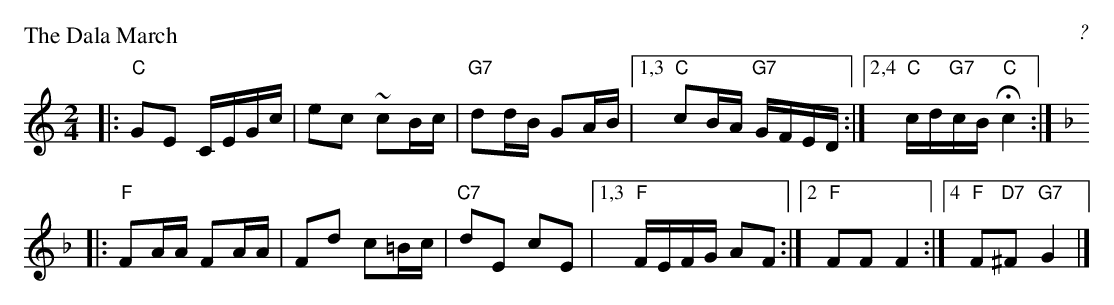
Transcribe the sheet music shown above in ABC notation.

X:1
P: The Dala March
O: ?
M: 2/4
L: 1/16
K: C
|: "C"G2E2 CEGc | e2c2 ~c2Bc | "G7"d2dB G2AB |1,3 "C"c2BA "G7"GFED :|2,4 "C"cd"G7"cB "C"Hc4 :|[K:F]
|: "F"F2AA F2AA | F2d2 c2=Bc | "C7"d2E2 c2E2 |1,3 "F"FEFG A2F2 :|2 "F"F2F2 F4 :|4 "F"F2"D7"^F2 "G7"G4 |]
